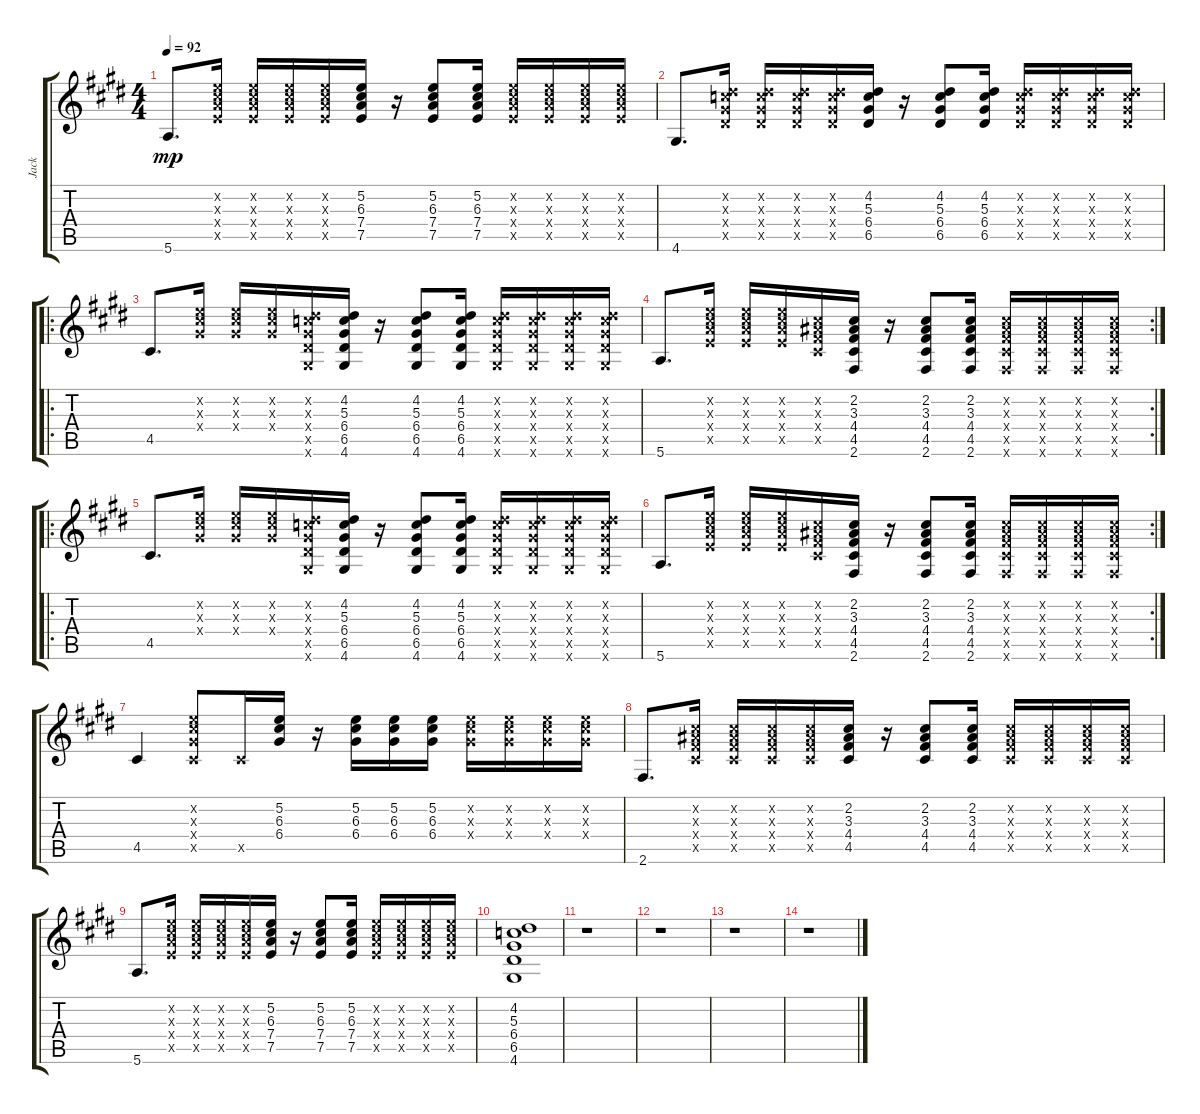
\track ("Jack" "Jack") {instrument acousticguitarsteel}
\staff {score tabs}
\tuning (E4 B3 G3 D3 A2 E2) {hide}
\ts (4 4)
\tempo 92
\clef g2
\ks e
5.6.8{d dy mp} (5.2{x} 6.3{x} 7.4{x} 7.5{x}).16 (5.2{x} 6.3{x} 7.4{x} 7.5{x}).16 (5.2{x} 6.3{x} 7.4{x} 7.5{x}).16 (5.2{x} 6.3{x} 7.4{x} 7.5{x}).16 (5.2 6.3 7.4 7.5).16 r.16 (5.2 6.3 7.4 7.5).8 (5.2 6.3 7.4 7.5).16 (5.2{x} 6.3{x} 7.4{x} 7.5{x}).16 (5.2{x} 6.3{x} 7.4{x} 7.5{x}).16 (5.2{x} 6.3{x} 7.4{x} 7.5{x}).16 (5.2{x} 6.3{x} 7.4{x} 7.5{x}).16 |
4.6.8{d} (4.2{x} 5.3{x} 6.4{x} 6.5{x}).16 (4.2{x} 5.3{x} 6.4{x} 6.5{x}).16 (4.2{x} 5.3{x} 6.4{x} 6.5{x}).16 (4.2{x} 5.3{x} 6.4{x} 6.5{x}).16 (4.2 5.3 6.4 6.5).16 r.16 (4.2 5.3 6.4 6.5).8 (4.2 5.3 6.4 6.5).16 (4.2{x} 5.3{x} 6.4{x} 6.5{x}).16 (4.2{x} 5.3{x} 6.4{x} 6.5{x}).16 (4.2{x} 5.3{x} 6.4{x} 6.5{x}).16 (4.2{x} 5.3{x} 6.4{x} 6.5{x}).16 |
\ro
4.5.8{d} (5.2{x} 6.3{x} 6.4{x}).16 (5.2{x} 6.3{x} 6.4{x}).16 (5.2{x} 6.3{x} 6.4{x}).16 (4.2{x} 5.3{x} 6.4{x} 6.5{x} 4.6{x}).16 (4.2 5.3 6.4 6.5 4.6).16 r.16 (4.2 5.3 6.4 6.5 4.6).8 (4.2 5.3 6.4 6.5 4.6).16 (4.2{x} 5.3{x} 6.4{x} 6.5{x} 4.6{x}).16 (4.2{x} 5.3{x} 6.4{x} 6.5{x} 4.6{x}).16 (4.2{x} 5.3{x} 6.4{x} 6.5{x} 4.6{x}).16 (4.2{x} 5.3{x} 6.4{x} 6.5{x} 4.6{x}).16 |
\rc 2
5.6.8{d} (5.2{x} 6.3{x} 7.4{x} 7.5{x}).16 (5.2{x} 6.3{x} 7.4{x} 7.5{x}).16 (5.2{x} 6.3{x} 7.4{x} 7.5{x}).16 (2.2{x} 3.3{x} 4.4{x} 4.5{x}).16 (2.2 3.3 4.4 4.5 2.6).16 r.16 (2.2 3.3 4.4 4.5 2.6).8 (2.2 3.3 4.4 4.5 2.6).16 (2.2{x} 3.3{x} 4.4{x} 4.5{x} 2.6{x}).16 (2.2{x} 3.3{x} 4.4{x} 4.5{x} 2.6{x}).16 (2.2{x} 3.3{x} 4.4{x} 4.5{x} 2.6{x}).16 (2.2{x} 3.3{x} 4.4{x} 4.5{x} 2.6{x}).16 |
\ro
4.5.8{d} (5.2{x} 6.3{x} 6.4{x}).16 (5.2{x} 6.3{x} 6.4{x}).16 (5.2{x} 6.3{x} 6.4{x}).16 (4.2{x} 5.3{x} 6.4{x} 6.5{x} 4.6{x}).16 (4.2 5.3 6.4 6.5 4.6).16 r.16 (4.2 5.3 6.4 6.5 4.6).8 (4.2 5.3 6.4 6.5 4.6).16 (4.2{x} 5.3{x} 6.4{x} 6.5{x} 4.6{x}).16 (4.2{x} 5.3{x} 6.4{x} 6.5{x} 4.6{x}).16 (4.2{x} 5.3{x} 6.4{x} 6.5{x} 4.6{x}).16 (4.2{x} 5.3{x} 6.4{x} 6.5{x} 4.6{x}).16 |
\rc 2
5.6.8{d} (5.2{x} 6.3{x} 7.4{x} 7.5{x}).16 (5.2{x} 6.3{x} 7.4{x} 7.5{x}).16 (5.2{x} 6.3{x} 7.4{x} 7.5{x}).16 (2.2{x} 3.3{x} 4.4{x} 4.5{x}).16 (2.2 3.3 4.4 4.5 2.6).16 r.16 (2.2 3.3 4.4 4.5 2.6).8 (2.2 3.3 4.4 4.5 2.6).16 (2.2{x} 3.3{x} 4.4{x} 4.5{x} 2.6{x}).16 (2.2{x} 3.3{x} 4.4{x} 4.5{x} 2.6{x}).16 (2.2{x} 3.3{x} 4.4{x} 4.5{x} 2.6{x}).16 (2.2{x} 3.3{x} 4.4{x} 4.5{x} 2.6{x}).16 |
4.5.4 (5.2{x} 6.3{x} 6.4{x} 4.5{x}).8 4.5{x}.16 (5.2 6.3 6.4).16 r.16 (5.2 6.3 6.4).16 (5.2 6.3 6.4).16 (5.2 6.3 6.4).16 (5.2{x} 6.3{x} 6.4{x}).16 (5.2{x} 6.3{x} 6.4{x}).16 (5.2{x} 6.3{x} 6.4{x}).16 (5.2{x} 6.3{x} 6.4{x}).16 |
2.6.8{d} (2.2{x} 3.3{x} 4.4{x} 4.5{x}).16 (2.2{x} 3.3{x} 4.4{x} 4.5{x}).16 (2.2{x} 3.3{x} 4.4{x} 4.5{x}).16 (2.2{x} 3.3{x} 4.4{x} 4.5{x}).16 (2.2 3.3 4.4 4.5).16 r.16 (2.2 3.3 4.4 4.5).8 (2.2 3.3 4.4 4.5).16 (2.2{x} 3.3{x} 4.4{x} 4.5{x}).16 (2.2{x} 3.3{x} 4.4{x} 4.5{x}).16 (2.2{x} 3.3{x} 4.4{x} 4.5{x}).16 (2.2{x} 3.3{x} 4.4{x} 4.5{x}).16 |
5.6.8{d} (5.2{x} 6.3{x} 7.4{x} 7.5{x}).16 (5.2{x} 6.3{x} 7.4{x} 7.5{x}).16 (5.2{x} 6.3{x} 7.4{x} 7.5{x}).16 (5.2{x} 6.3{x} 7.4{x} 7.5{x}).16 (5.2 6.3 7.4 7.5).16 r.16 (5.2 6.3 7.4 7.5).8 (5.2 6.3 7.4 7.5).16 (5.2{x} 6.3{x} 7.4{x} 7.5{x}).16 (5.2{x} 6.3{x} 7.4{x} 7.5{x}).16 (5.2{x} 6.3{x} 7.4{x} 7.5{x}).16 (5.2{x} 6.3{x} 7.4{x} 7.5{x}).16 |
(4.2 5.3 6.4 6.5 4.6).1 |
r.1 |
r.1 |
r.1 |
r.1
